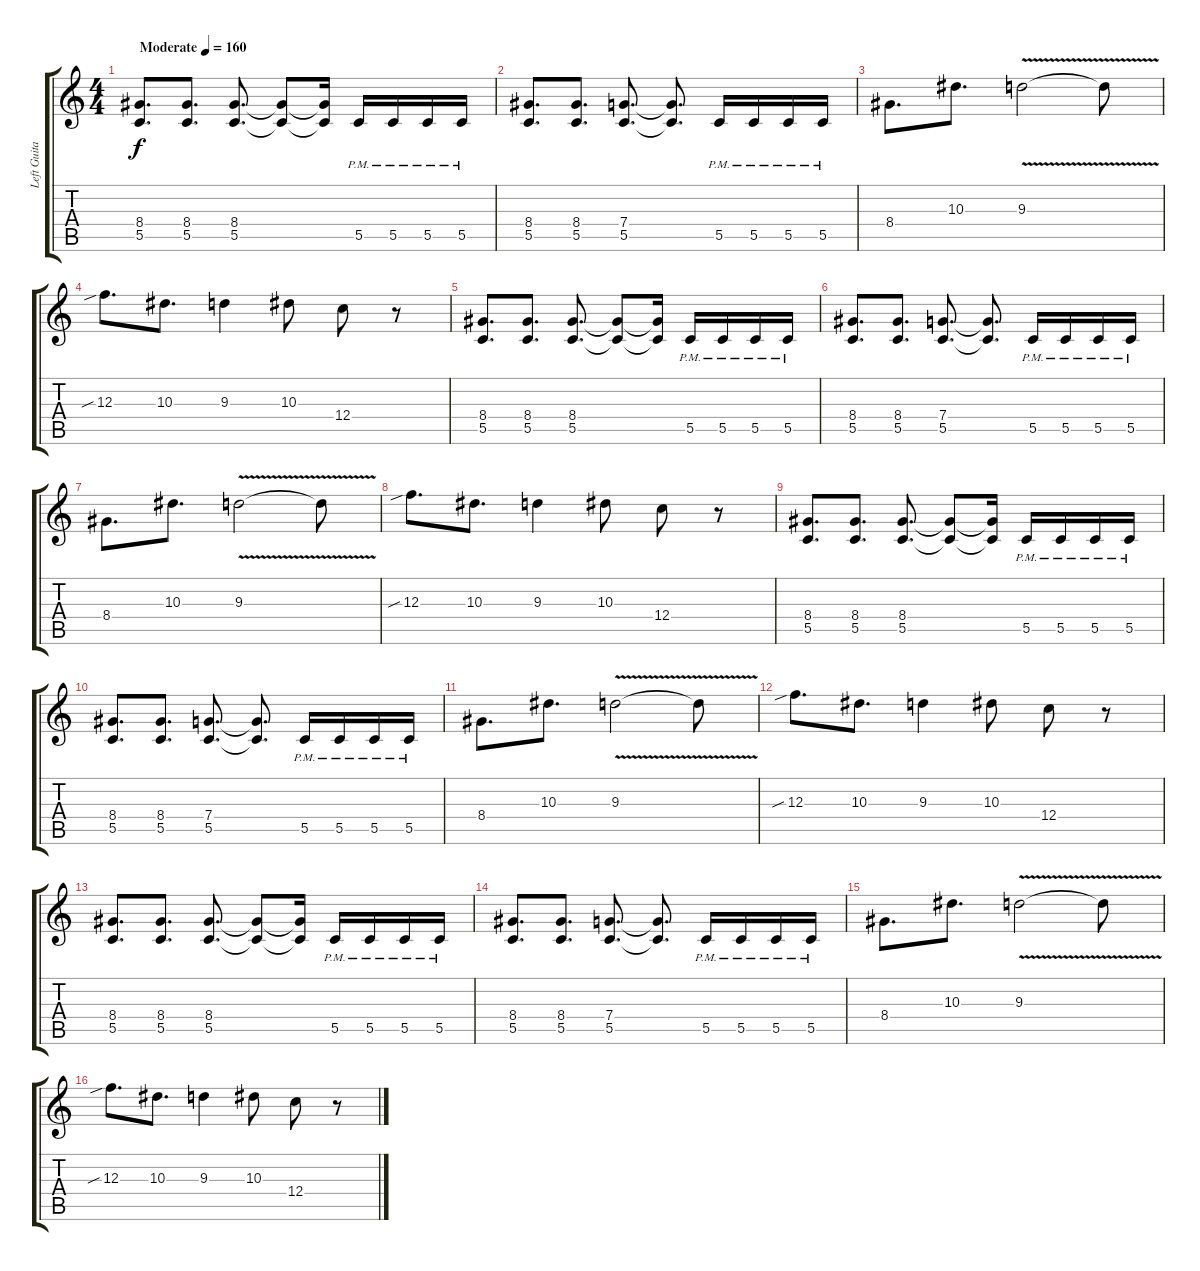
\track ("Left Guitar" "Left Guita") {instrument distortionguitar}
\staff {score tabs}
\tuning (D4 A3 F3 C3 G2 C2) {hide}
\ts (4 4)
\tempo (160 "Moderate")
\clef g2
\ks c
(8.4 5.5).8{d dy f instrument distortionguitar} (8.4 5.5).8{d} (8.4 5.5).8{d} (8.4{t} 5.5{t}).8 (8.4{t} 5.5{t}).16 5.5{pm}.16 5.5{pm}.16 5.5{pm}.16 5.5{pm}.16 |
(8.4 5.5).8{d} (8.4 5.5).8{d} (7.4 5.5).8{d} (7.4{t} 5.5{t}).8{d} 5.5{pm}.16 5.5{pm}.16 5.5{pm}.16 5.5{pm}.16 |
8.4.8{d} 10.3.8{d} 9.3{v}.2 9.3{t}.8 |
12.3{sib}.8{d} 10.3.8{d} 9.3.4 10.3.8 12.4.8 r.8 |
(8.4 5.5).8{d} (8.4 5.5).8{d} (8.4 5.5).8{d} (8.4{t} 5.5{t}).8 (8.4{t} 5.5{t}).16 5.5{pm}.16 5.5{pm}.16 5.5{pm}.16 5.5{pm}.16 |
(8.4 5.5).8{d} (8.4 5.5).8{d} (7.4 5.5).8{d} (7.4{t} 5.5{t}).8{d} 5.5{pm}.16 5.5{pm}.16 5.5{pm}.16 5.5{pm}.16 |
8.4.8{d} 10.3.8{d} 9.3{v}.2 9.3{t}.8 |
12.3{sib}.8{d} 10.3.8{d} 9.3.4 10.3.8 12.4.8 r.8 |
(8.4 5.5).8{d} (8.4 5.5).8{d} (8.4 5.5).8{d} (8.4{t} 5.5{t}).8 (8.4{t} 5.5{t}).16 5.5{pm}.16 5.5{pm}.16 5.5{pm}.16 5.5{pm}.16 |
(8.4 5.5).8{d} (8.4 5.5).8{d} (7.4 5.5).8{d} (7.4{t} 5.5{t}).8{d} 5.5{pm}.16 5.5{pm}.16 5.5{pm}.16 5.5{pm}.16 |
8.4.8{d} 10.3.8{d} 9.3{v}.2 9.3{t}.8 |
12.3{sib}.8{d} 10.3.8{d} 9.3.4 10.3.8 12.4.8 r.8 |
(8.4 5.5).8{d} (8.4 5.5).8{d} (8.4 5.5).8{d} (8.4{t} 5.5{t}).8 (8.4{t} 5.5{t}).16 5.5{pm}.16 5.5{pm}.16 5.5{pm}.16 5.5{pm}.16 |
(8.4 5.5).8{d} (8.4 5.5).8{d} (7.4 5.5).8{d} (7.4{t} 5.5{t}).8{d} 5.5{pm}.16 5.5{pm}.16 5.5{pm}.16 5.5{pm}.16 |
8.4.8{d} 10.3.8{d} 9.3{v}.2 9.3{t}.8 |
12.3{sib}.8{d} 10.3.8{d} 9.3.4 10.3.8 12.4.8 r.8
